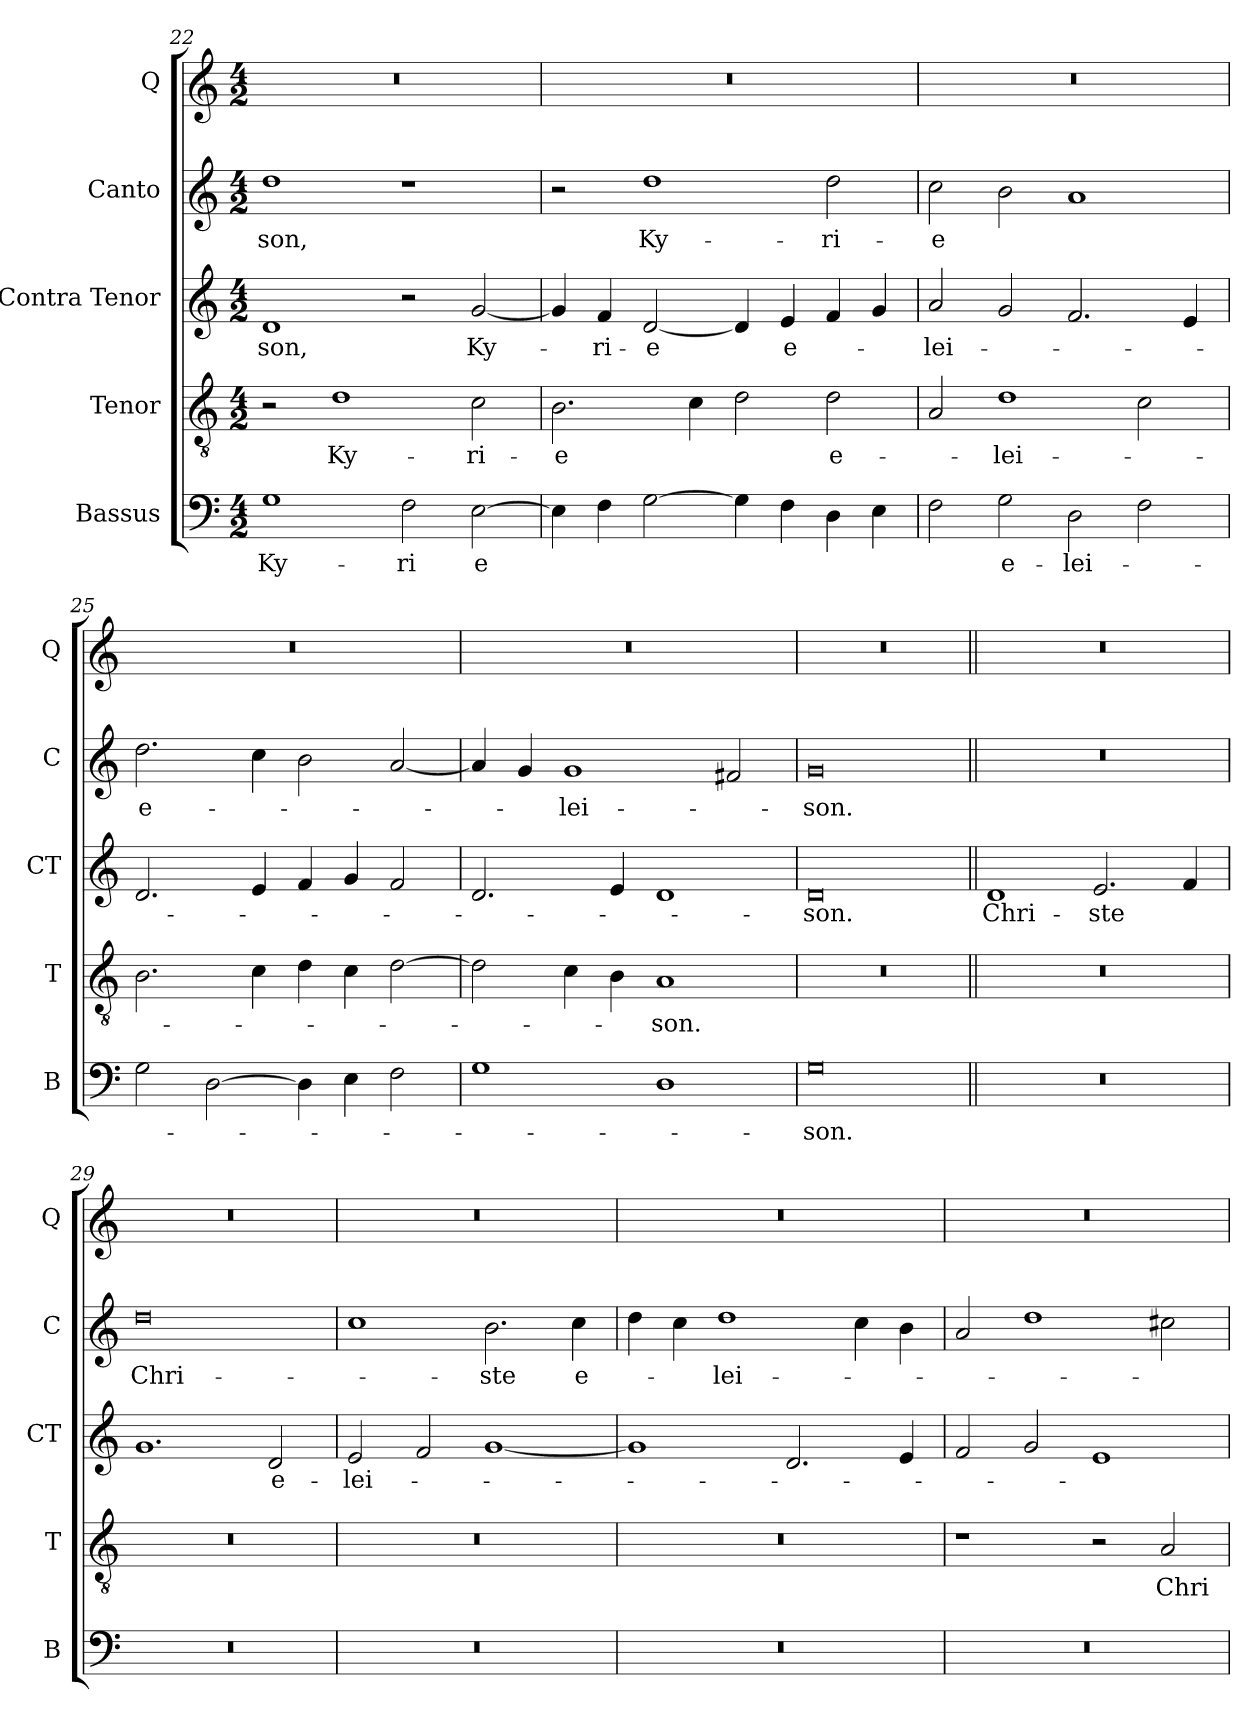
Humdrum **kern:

**kern	**text	**kern	**text	**kern	**text	**kern	**text	**kern
*part5	*part5	*part4	*part4	*part3	*part3	*part2	*part2	*part1
*staff5	*staff5	*staff4	*staff4	*staff3	*staff3	*staff2	*staff2	*staff1
*I"Bassus	*	*I"Tenor	*	*I"Contra Tenor	*	*I"Canto	*	*I"Q
*I'B	*	*I'T	*	*I'CT	*	*I'C	*	*I'Q
*clefF4	*	*clefGv2	*	*clefG2	*	*clefG2	*	*clefG2
*k[]	*	*k[]	*	*k[]	*	*k[]	*	*k[]
*C:	*	*C:	*	*C:	*	*C:	*	*C:
*M4/2	*	*M4/2	*	*M4/2	*	*M4/2	*	*M4/2
=22	=22	=22	=22	=22	=22	=22	=22	=22
!	!LO:LY:b	!	!	!	!	!	!	!
!	!	!	!	!	!LO:LY:b	!	!	!
!	!	!	!	!	!	!	!LO:LY:b	!
1G	Ky-	2r	.	1d	-son,	1dd	-son,	0r
!	!	!	!LO:LY:b	!	!	!	!	!
.	.	1d	Ky-	.	.	.	.	.
!	!LO:LY:b	!	!	!	!	!	!	!
2F\	-ri	.	.	2r	.	1r	.	.
!	!LO:LY:b	!	!	!	!	!	!	!
!	!	!	!LO:LY:b	!	!	!	!	!
!	!	!	!	!	!LO:LY:b	!	!	!
[2E\	e	2c\	-ri-	[2g/	Ky-	.	.	.
!!LO:LB:g=z
=23	=23	=23	=23	=23	=23	=23	=23	=23
!	!	!	!LO:LY:b	!	!	!	!	!
4E\]	.	2.B\	-e	4g/]	.	2r	.	0r
!	!	!	!	!	!LO:LY:b	!	!	!
4F\	.	.	.	4f/	-ri-	.	.	.
!	!	!	!	!	!LO:LY:b	!	!	!
!	!	!	!	!	!	!	!LO:LY:b	!
[2G\	.	.	.	[2d/	-e	1dd	Ky-	.
.	.	4c\	.	.	.	.	.	.
4G\]	.	2d\	.	4d/]	.	.	.	.
!	!	!	!	!	!LO:LY:b	!	!	!
4F\	.	.	.	4e/	e-	.	.	.
!	!	!	!LO:LY:b	!	!	!	!	!
!	!	!	!	!	!	!	!LO:LY:b	!
4D\	.	2d\	e-	4f/	.	2dd\	-ri-	.
4E\	.	.	.	4g/	.	.	.	.
=24	=24	=24	=24	=24	=24	=24	=24	=24
!	!	!	!	!	!LO:LY:b	!	!	!
!	!	!	!	!	!	!	!LO:LY:b	!
2F\	.	2A/	.	2a/	-lei-	2cc\	-e	0r
!	!LO:LY:b	!	!	!	!	!	!	!
!	!	!	!LO:LY:b	!	!	!	!	!
2G\	e-	1d	-lei-	2g/	.	2b\	.	.
!	!LO:LY:b	!	!	!	!	!	!	!
2D\	-lei-	.	.	2.f/	.	1a	.	.
2F\	.	2c\	.	.	.	.	.	.
.	.	.	.	4e/	.	.	.	.
=25	=25	=25	=25	=25	=25	=25	=25	=25
!	!	!	!	!	!	!	!LO:LY:b	!
2G\	.	2.B\	.	2.d/	.	2.dd\	e-	0r
[2D\	.	.	.	.	.	.	.	.
.	.	4c\	.	4e/	.	4cc\	.	.
4D\]	.	4d\	.	4f/	.	2b\	.	.
4E\	.	4c\	.	4g/	.	.	.	.
2F\	.	[2d\	.	2f/	.	[2a/	.	.
=26	=26	=26	=26	=26	=26	=26	=26	=26
1G	.	2d\]	.	2.d/	.	4a/]	.	0r
.	.	.	.	.	.	4g/	.	.
!	!	!	!	!	!	!	!LO:LY:b	!
.	.	4c\	.	.	.	1g	-lei-	.
.	.	4B\	.	4e/	.	.	.	.
!	!	!	!LO:LY:b	!	!	!	!	!
1D	.	1A	-son.	1d	.	.	.	.
.	.	.	.	.	.	2f#X/	.	.
=27	=27	=27	=27	=27	=27	=27	=27	=27
!	!LO:LY:b	!	!	!	!	!	!	!
!	!	!	!	!	!LO:LY:b	!	!	!
!	!	!	!	!	!	!	!LO:LY:b	!
0G	-son.	0r	.	0d	-son.	0g	-son.	0r
!!LO:LB:g=z
=28||	=28||	=28||	=28||	=28||	=28||	=28||	=28||	=28||
!	!	!	!	!	!LO:LY:b	!	!	!
0r	.	0r	.	1d	Chri-	0r	.	0r
!	!	!	!	!	!LO:LY:b	!	!	!
.	.	.	.	2.e/	-ste	.	.	.
.	.	.	.	4f/	.	.	.	.
=29	=29	=29	=29	=29	=29	=29	=29	=29
!	!	!	!	!	!	!	!LO:LY:b	!
0r	.	0r	.	1.g	.	0dd	Chri-	0r
!	!	!	!	!	!LO:LY:b	!	!	!
.	.	.	.	2d/	e-	.	.	.
=30	=30	=30	=30	=30	=30	=30	=30	=30
!	!	!	!	!	!LO:LY:b	!	!	!
0r	.	0r	.	2e/	-lei-	1cc	.	0r
.	.	.	.	2f/	.	.	.	.
!	!	!	!	!	!	!	!LO:LY:b	!
.	.	.	.	[1g	.	2.b\	-ste	.
!	!	!	!	!	!	!	!LO:LY:b	!
.	.	.	.	.	.	4cc\	e-	.
=31	=31	=31	=31	=31	=31	=31	=31	=31
0r	.	0r	.	1g]	.	4dd\	.	0r
.	.	.	.	.	.	4cc\	.	.
!	!	!	!	!	!	!	!LO:LY:b	!
.	.	.	.	.	.	1dd	-lei-	.
.	.	.	.	2.d/	.	.	.	.
.	.	.	.	.	.	4cc\	.	.
.	.	.	.	4e/	.	4b\	.	.
=32	=32	=32	=32	=32	=32	=32	=32	=32
0r	.	1r	.	2f/	.	2a/	.	0r
.	.	.	.	2g/	.	1dd	.	.
.	.	2r	.	1e	.	.	.	.
!	!	!	!LO:LY:b	!	!	!	!	!
.	.	2A/	Chri-	.	.	2cc#X\	.	.
=	=	=	=	=	=	=	=	=
*-	*-	*-	*-	*-	*-	*-	*-	*-
